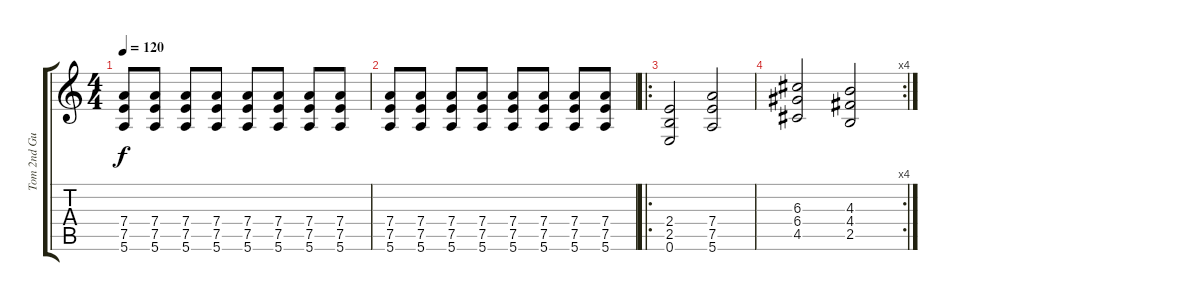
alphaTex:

\track ("Tom 2nd Guitar" "Tom 2nd Gu") {instrument distortionguitar}
\staff {score tabs}
\tuning (E4 B3 G3 D3 A2 E2) {hide}
\ts (4 4)
\tempo 120
\clef g2
\ks c
(7.4 7.5 5.6).8{dy f} (7.4 7.5 5.6).8 (7.4 7.5 5.6).8 (7.4 7.5 5.6).8 (7.4 7.5 5.6).8 (7.4 7.5 5.6).8 (7.4 7.5 5.6).8 (7.4 7.5 5.6).8 |
(7.4 7.5 5.6).8 (7.4 7.5 5.6).8 (7.4 7.5 5.6).8 (7.4 7.5 5.6).8 (7.4 7.5 5.6).8 (7.4 7.5 5.6).8 (7.4 7.5 5.6).8 (7.4 7.5 5.6).8 |
\ro
(2.4 2.5 0.6).2 (7.4 7.5 5.6).2 |
\rc 4
(6.3 6.4 4.5).2 (4.3 4.4 2.5).2
